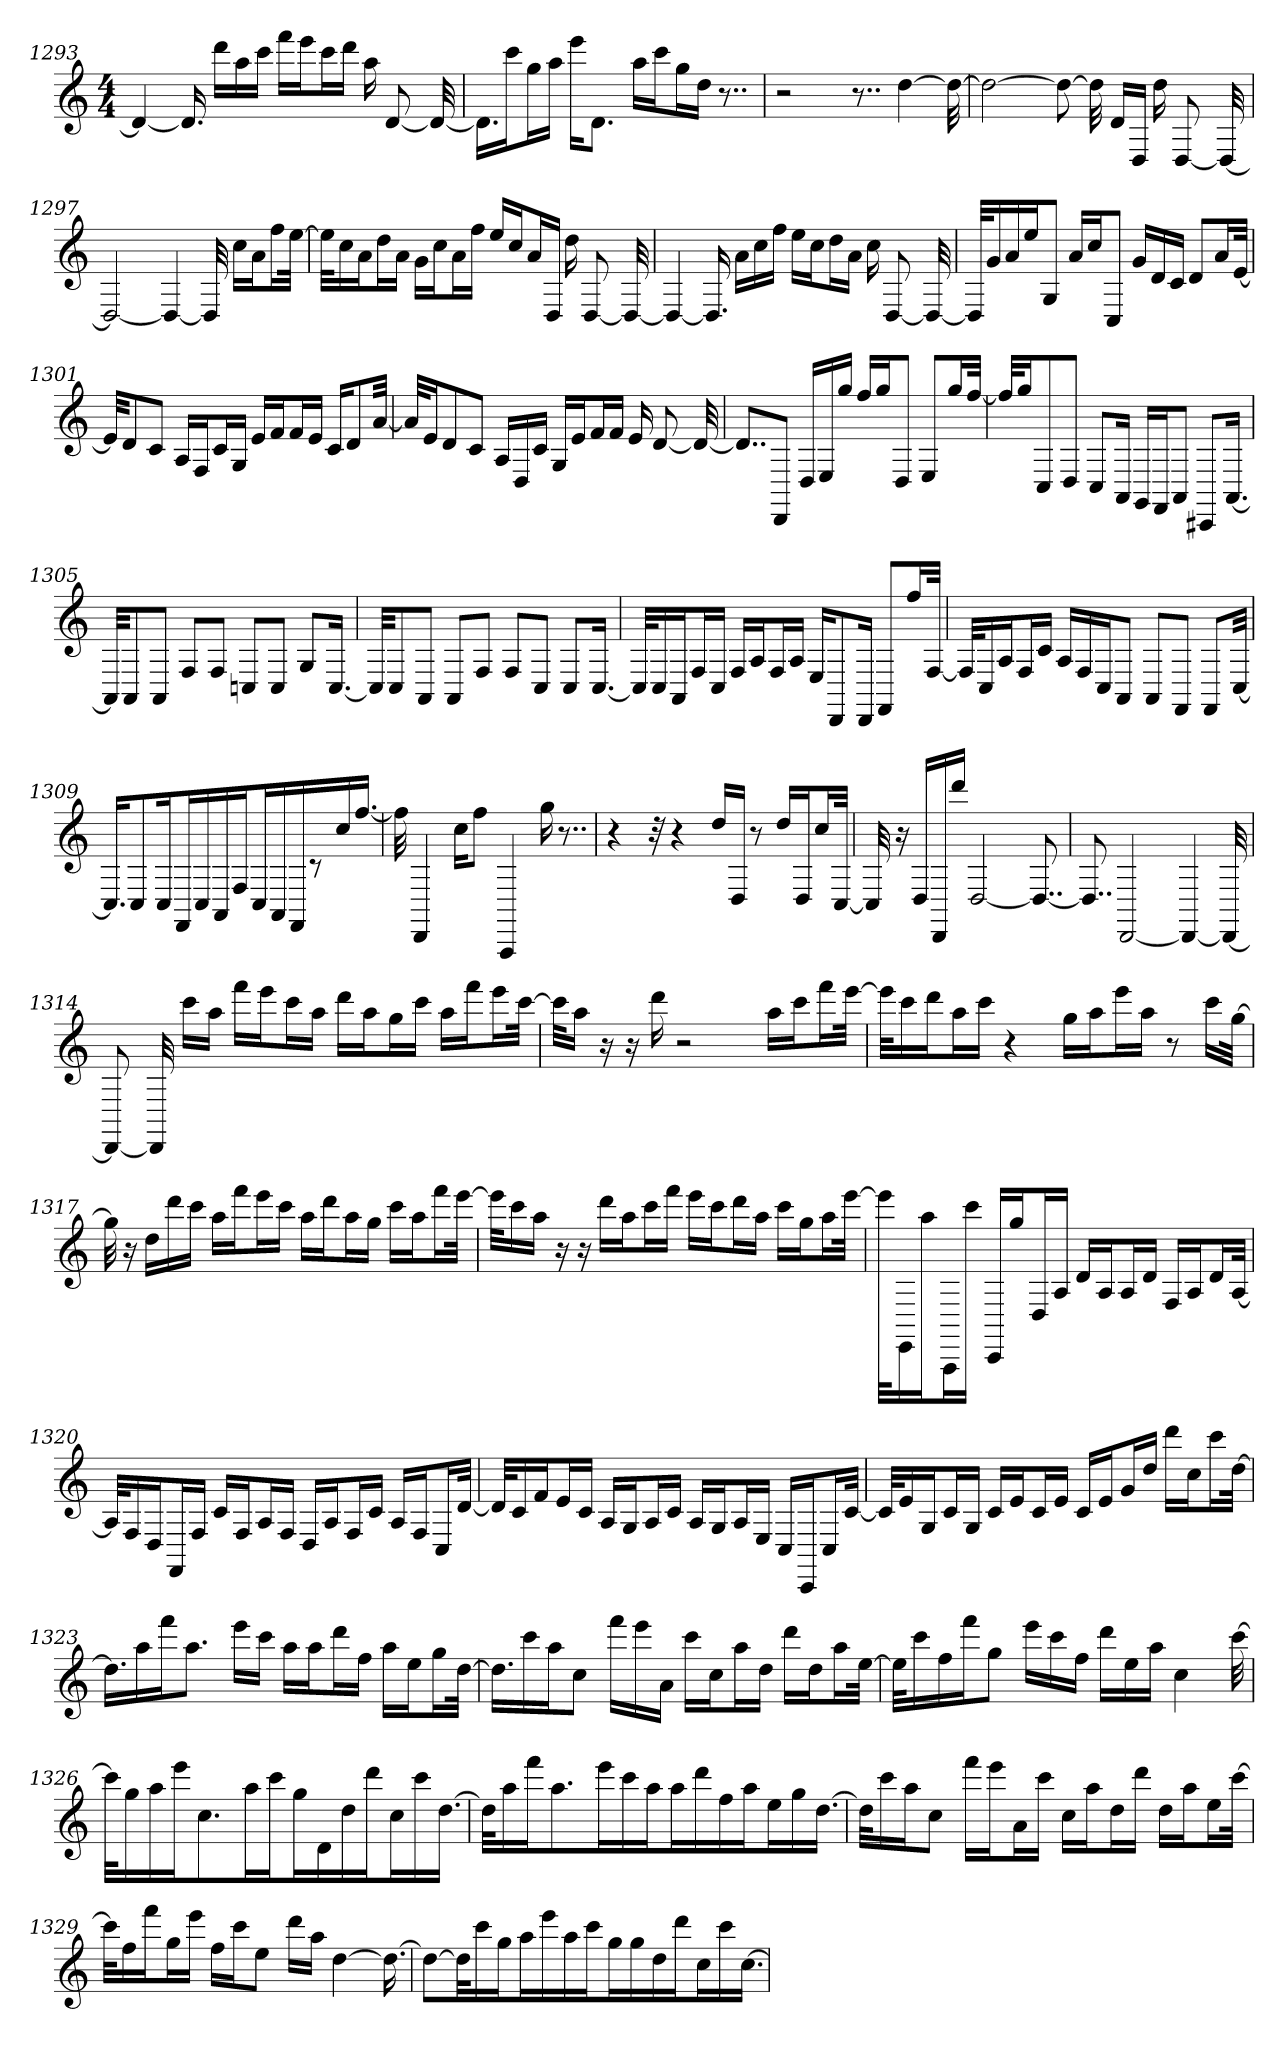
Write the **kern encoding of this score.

**kern
*part1
*staff1
*clefG2
*M4/4
=1293
4d_
16.d]
16ddd\LL
16aa\
16ccc\JJ
16fff\LL
16eee\J
16ccc\L
16ddd\JJ
16aa
[8d
32d_
=1294
16.d\LL]
16ccc\J
16gg\L
16aa\JJ
16eee\KL
8.d\J
16aa\LL
16ccc\J
16gg\L
16dd\JJ
8..r
=1295
2r
8..r
[4dd
32dd_
=1296
2dd_
8dd_
32dd]
16d/LL
16D/JJ
16dd
[8D
32D_
=1297
2D_
4D_
32D]
16cc\LL
16a\J
16ff\L
[32ee\JJk
=1298
32ee\KLL]
16cc\
16a\J
16dd\L
16a\JJ
16g\LL
16cc\J
16a\L
16ff\JJ
16ee/LL
16cc/J
16a/L
16D/JJ
16dd
[8D
32D_
=1299
4D_
16.D]
16a\LL
16cc\
16ff\JJ
16ee\LL
16cc\J
16dd\L
16a\JJ
16cc
[8D
32D_
=1300
32D/KLL]
16g/
16a/J
16ee/K
8G/J
16a/KL
16cc/K
8C/J
16g/LL
16d/
16c/JJ
8d/L
16a/L
[32e/JJk
=1301
32e/KKL]
8d/
8c/J
16A/LL
16F/J
16c/L
16G/JJ
16e/LL
16f/J
16f/L
16e/JJ
16c/KL
8d/
[32a/Jkk
=1302
32a/KLL]
16e/J
8d/
8c/J
16A/LL
16D/
16c/JJ
16G/LL
16e/J
16f/L
16f/JJ
16e
[8d
32d_
=1303
8..d/L]
8DD/J
16D/LL
16E/
16gg/JJ
16ff/LL
16gg/J
8D/J
8E/L
16gg/L
[32ff/JJk
=1304
32ff/KLL]
16gg/J
8C/
8D/J
8C/L
16AA/Jk
16GG/LL
16FF/J
8AA/J
8CC#X/L
[16.AA/Jk
=1305
32AA/KKL]
8AA/
8AA/J
8F/L
8F/J
8Cn/L
8C/J
8G/L
[16.C/Jk
=1306
32C/KKL]
8C/
8AA/J
8AA/L
8F/J
8F/L
8C/J
8C/L
[16.C/Jk
=1307
32C/KLL]
16C/
16AA/J
16F/L
16C/JJ
16F/LL
16A/J
16F/L
16A/JJ
16E/KL
8DD/
16DD/Jk
8FF/L
16ff/L
[32F/JJk
=1308
32F/KLL]
16C/
16A/J
16F/L
16c/JJ
16A/LL
16F/J
16C/K
8AA/J
8AA/L
8FF/J
8FF/L
[32C/Jkk
=1309
16.C/KL]
8C/
16C/Jk
16FF/LL
16C/J
16AA/L
16F/JJ
16C/LL
16AA/
16FF/JJ
8r
16cc\KL
[16.ff\JJ
=1310
32ff]
4DD
16cc\KL
8ff\J
4AAA
16gg
8..r
=1311
4r
32r
4r
16dd/LL
16D/JJ
8r
16dd/LL
16D/J
16cc/L
[32C/JJk
=1312
32C]
16r
16D/LL
16DD/
16ddd/JJ
[2D
8..D_
=1313
8..D]
[2DD
4DD_
32DD_
=1314
8DD_
32DD]
16ccc\LL
16aa\JJ
16fff\LL
16eee\J
16ccc\L
16aa\JJ
16ddd\LL
16aa\J
16gg\L
16ccc\JJ
16aa\LL
16fff\J
16eee\L
[32ccc\JJk
=1315
32ccc\KLL]
16aa\JJ
16r
16r
16ddd
2r
16aa\LL
16ccc\J
16fff\L
[32eee\JJk
=1316
32eee\KLL]
16ccc\
16ddd\J
16aa\L
16ccc\JJ
4r
16gg\LL
16aa\J
16eee\L
16aa\JJ
8r
16ccc\LL
[32gg\JJk
=1317
32gg]
16r
16dd\LL
16ddd\
16ccc\JJ
16aa\LL
16fff\J
16eee\L
16ccc\JJ
16aa\LL
16ddd\J
16aa\L
16gg\JJ
16ccc\LL
16aa\J
16fff\L
[32eee\JJk
=1318
32eee\KLL]
16ccc\
16aa\JJ
16r
16r
16ddd\LL
16aa\J
16ccc\L
16fff\JJ
16eee\LL
16ccc\J
16ddd\L
16aa\JJ
16ccc\LL
16gg\J
16aa\L
[32eee\JJk
=1319
32eee\KLL]
16EE\
16aa\J
16AAA\L
16ccc\JJ
16CC/LL
16gg/J
16D/L
16A/JJ
16d/LL
16A/J
16A/L
16d/JJ
16F/LL
16A/J
16d/L
[32A/JJk
=1320
32A/KLL]
16F/
16D/J
16FF/L
16F/JJ
16c/LL
16F/J
16A/L
16F/JJ
16D/LL
16A/J
16F/L
16c/JJ
16A/LL
16F/J
16C/L
[32d/JJk
=1321
32d/KLL]
16c/
16f/J
16e/L
16c/JJ
16A/LL
16G/J
16A/L
16c/JJ
16A/LL
16G/J
16A/L
16E/JJ
16C/LL
16CC/J
16C/L
[32c/JJk
=1322
32c/KLL]
16e/
16G/J
16c/L
16G/JJ
16c/LL
16e/J
16c/L
16e/JJ
16c/LL
16e/J
16g/L
16dd/JJ
16ddd\LL
16cc\J
16ccc\L
[32dd\JJk
=1323
16.dd\LL]
16aa\J
16fff\K
8.aa\J
16eee\LL
16ccc\JJ
16aa\LL
16aa\J
16ddd\L
16ff\JJ
16aa\LL
16ee\J
16gg\L
[32dd\JJk
=1324
16.dd\LL]
16ccc\J
16aa\K
8cc\J
16fff\LL
16eee\
16a\JJ
16ccc\LL
16cc\J
16aa\L
16dd\JJ
16ddd\LL
16dd\J
16aa\L
[32ee\JJk
=1325
32ee\KLL]
16ccc\
16ff\J
16fff\K
8gg\J
16eee\LL
16ccc\
16ff\JJ
16ddd\LL
16ee\
16aa\JJ
4cc
[32ccc
=1326
32ccc\KLL]
16gg\
16aa\J
16eee\K
8.cc\J
16aa\LL
16ccc\JJ
16gg\LL
16d\J
16dd\L
16ddd\JJ
16cc\LL
16ccc\J
[16.dd\JJ
=1327
32dd\KLL]
16aa\
16fff\J
8.aa\J
16eee\LL
16ccc\
16aa\JJ
16aa\LL
16ddd\J
16ff\L
16aa\JJ
16ee\LL
16gg\J
[16.dd\JJ
=1328
32dd\KLL]
16ccc\
16aa\J
8cc\J
16fff\LL
16eee\J
16a\L
16ccc\JJ
16cc\LL
16aa\J
16dd\L
16ddd\JJ
16dd\LL
16aa\J
16ee\L
[32ccc\JJk
=1329
32ccc\KLL]
16ff\
16fff\J
16gg\L
16eee\JJ
16ff\LL
16ccc\J
8ee\J
16ddd\LL
16aa\JJ
[4dd
16.dd_
=1330
8dd_
32dd]
16ccc\LL
16gg\JJ
16aa\LL
16eee\J
16aa\L
16ccc\JJ
16gg\LL
16gg\J
16dd\L
16ddd\JJ
16cc\LL
16ccc\J
[16.cc\JJ
=
*-
